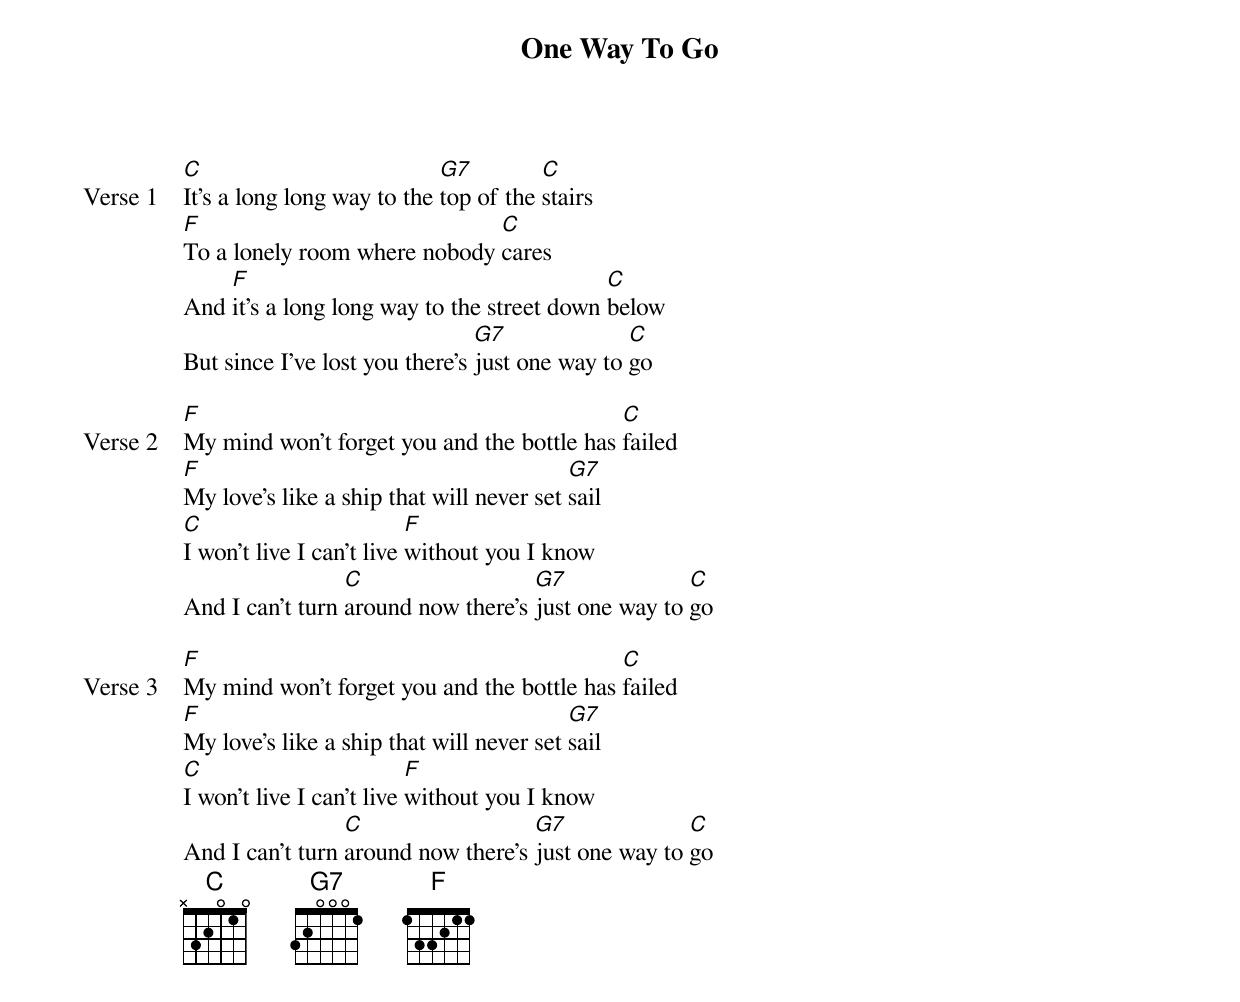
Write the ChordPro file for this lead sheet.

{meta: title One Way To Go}
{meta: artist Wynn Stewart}
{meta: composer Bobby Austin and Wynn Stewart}

{start_of_verse: Verse 1}
[C]It’s a long long way to the [G7]top of the [C]stairs
[F]To a lonely room where nobody [C]cares
And [F]it’s a long long way to the street down [C]below
But since I’ve lost you there’s [G7]just one way to [C]go
{end_of_verse}

{start_of_verse: Verse 2}
[F]My mind won’t forget you and the bottle has [C]failed
[F]My love’s like a ship that will never set [G7]sail
[C]I won’t live I can’t live [F]without you I know
And I can’t turn [C]around now there’s [G7]just one way to [C]go
{end_of_verse}

{start_of_verse: Verse 3}
[F]My mind won’t forget you and the bottle has [C]failed
[F]My love’s like a ship that will never set [G7]sail
[C]I won’t live I can’t live [F]without you I know
And I can’t turn [C]around now there’s [G7]just one way to [C]go
{end_of_verse}
